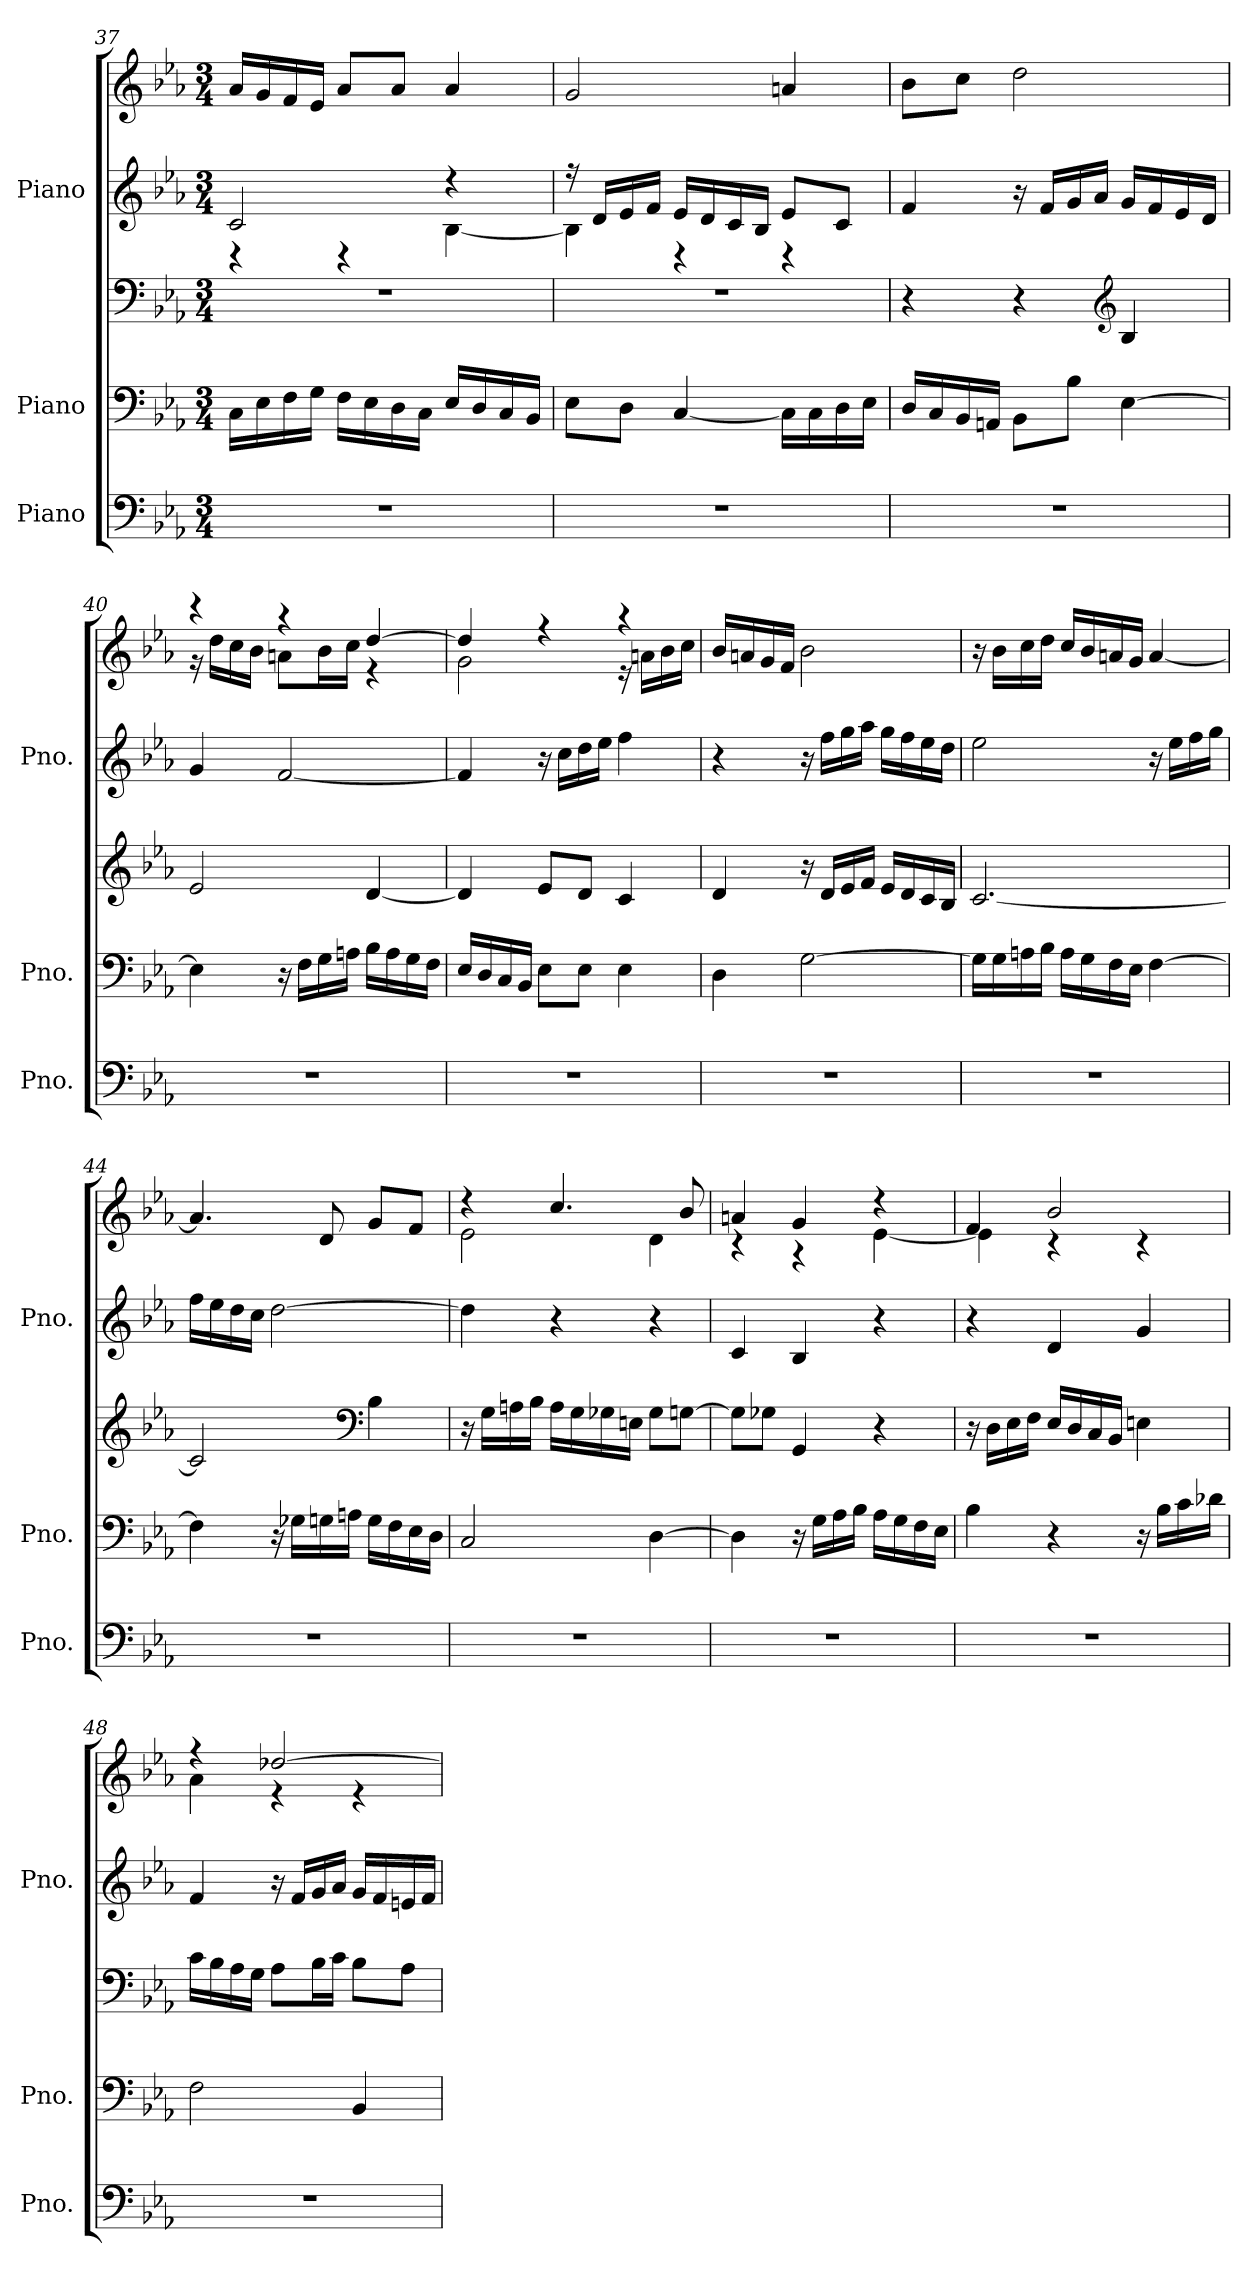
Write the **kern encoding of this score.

**kern	**kern	**kern	**kern	**kern
*part3	*part2	*part2	*part1	*part1
*staff5	*staff4	*staff3	*staff2	*staff1
*I"Piano	*I"Piano	*	*I"Piano	*
*I'Pno.	*I'Pno.	*	*I'Pno.	*
*clefF4	*clefF4	*clefF4	*clefG2	*clefG2
*k[b-e-a-]	*k[b-e-a-]	*k[b-e-a-]	*k[b-e-a-]	*k[b-e-a-]
*M3/4	*M3/4	*M3/4	*M3/4	*M3/4
=37	=37	=37	=37	=37
*	*	*	*^	*
2.r	16C\LL	2.r	2c/	4r	16a-/LL
.	16E-\	.	.	.	16g/
.	16F\	.	.	.	16f/
.	16G\JJ	.	.	.	16e-/JJ
.	16F\LL	.	.	4r	8a-/L
.	16E-\	.	.	.	.
.	16D\	.	.	.	8a-/J
.	16C\JJ	.	.	.	.
.	16E-/LL	.	4r	[4B-\	4a-/
.	16D/	.	.	.	.
.	16C/	.	.	.	.
.	16BB-/JJ	.	.	.	.
=38	=38	=38	=38	=38	=38
2.r	8E-\L	2.r	16r	4B-\]	2g/
.	.	.	16d/LL	.	.
.	8D\J	.	16e-/	.	.
.	.	.	16f/JJ	.	.
.	[4C/	.	16e-/LL	4r	.
.	.	.	16d/	.	.
.	.	.	16c/	.	.
.	.	.	16B-/JJ	.	.
.	16C\LL]	.	8e-/L	4r	4an/
.	16C\	.	.	.	.
.	16D\	.	8c/J	.	.
.	16E-\JJ	.	.	.	.
*	*	*	*v	*v	*
!!LO:LB:g=z
=39	=39	=39	=39	=39
2.r	16D/LL	4r	4f/	8b-\L
.	16C/	.	.	.
.	16BB-/	.	.	8cc\J
.	16AAn/JJ	.	.	.
.	8BB-\L	4r	16r	2dd\
.	.	.	16f/LL	.
.	8B-\J	.	16g/	.
.	.	.	16a-/JJ	.
*	*	*clefG2	*	*
.	[4E-\	4B-/	16g/LL	.
.	.	.	16f/	.
.	.	.	16e-/	.
.	.	.	16d/JJ	.
=40	=40	=40	=40	=40
*	*	*	*	*^
2.r	4E-\]	2e-/	4g/	4r	16r
.	.	.	.	.	16dd\LL
.	.	.	.	.	16cc\
.	.	.	.	.	16b-\JJ
.	16r	.	[2f/	4r	8an\L
.	16F\LL	.	.	.	.
.	16G\	.	.	.	16b-\L
.	16An\JJ	.	.	.	16cc\JJ
.	16B-\LL	[4d/	.	[4dd/	4r
.	16A\	.	.	.	.
.	16G\	.	.	.	.
.	16F\JJ	.	.	.	.
=41	=41	=41	=41	=41	=41
2.r	16E-/LL	4d/]	4f/]	4dd/]	2g\
.	16D/	.	.	.	.
.	16C/	.	.	.	.
.	16BB-/JJ	.	.	.	.
.	8E-\L	8e-/L	16r	4r	.
.	.	.	16cc\LL	.	.
.	8E-\J	8d/J	16dd\	.	.
.	.	.	16ee-\JJ	.	.
.	4E-\	4c/	4ff\	4r	16r
.	.	.	.	.	16an\LL
.	.	.	.	.	16b-\
.	.	.	.	.	16cc\JJ
*	*	*	*	*v	*v
!!LO:PB:g=z
=42	=42	=42	=42	=42
2.r	4D\	4d/	4r	16b-/LL
.	.	.	.	16an/
.	.	.	.	16g/
.	.	.	.	16f/JJ
.	[2G\	16r	16r	2b-\
.	.	16d/LL	16ff\LL	.
.	.	16e-/	16gg\	.
.	.	16f/JJ	16aa-\JJ	.
.	.	16e-/LL	16gg\LL	.
.	.	16d/	16ff\	.
.	.	16c/	16ee-\	.
.	.	16B-/JJ	16dd\JJ	.
=43	=43	=43	=43	=43
2.r	16G\LL]	[2.c/	2ee-\	16r
.	16G\	.	.	16b-\LL
.	16An\	.	.	16cc\
.	16B-\JJ	.	.	16dd\JJ
.	16A\LL	.	.	16cc/LL
.	16G\	.	.	16b-/
.	16F\	.	.	16an/
.	16E-\JJ	.	.	16g/JJ
.	[4F\	.	16r	[4a/
.	.	.	16ee-\LL	.
.	.	.	16ff\	.
.	.	.	16gg\JJ	.
=44	=44	=44	=44	=44
2.r	4F\]	2c/]	16ff\LL	4.a/]
.	.	.	16ee-\	.
.	.	.	16dd\	.
.	.	.	16cc\JJ	.
.	16r	.	[2dd\	.
.	16G-X\LL	.	.	.
.	16Gn\	.	.	8d/
.	16An\JJ	.	.	.
*	*	*clefF4	*	*
.	16G\LL	4B-\	.	8g/L
.	16F\	.	.	.
.	16E-\	.	.	8f/J
.	16D\JJ	.	.	.
!!LO:LB:g=z
=45	=45	=45	=45	=45
*	*	*	*	*^
2.r	2C/	16r	4dd\]	4r	2e-\
.	.	16G\LL	.	.	.
.	.	16An\	.	.	.
.	.	16B-\JJ	.	.	.
.	.	16A\LL	4r	4.cc/	.
.	.	16G\	.	.	.
.	.	16G-X\	.	.	.
.	.	16En\JJ	.	.	.
.	[4D\	8G-\L	4r	.	4d\
.	.	[8Gn\J	.	8b-/	.
=46	=46	=46	=46	=46	=46
2.r	4D\]	8G\L]	4c/	4an/	4r
.	.	8G-X\J	.	.	.
.	16r	4GG/	4B-/	4g/	4r
.	16G\LL	.	.	.	.
.	16A-\	.	.	.	.
.	16B-\JJ	.	.	.	.
.	16A-\LL	4r	4r	4r	[4e-\
.	16G\	.	.	.	.
.	16F\	.	.	.	.
.	16E-\JJ	.	.	.	.
=47	=47	=47	=47	=47	=47
2.r	4B-\	16r	4r	4f/	4e-\]
.	.	16D\LL	.	.	.
.	.	16E-\	.	.	.
.	.	16F\JJ	.	.	.
.	4r	16E-/LL	4d/	2b-/	4r
.	.	16D/	.	.	.
.	.	16C/	.	.	.
.	.	16BB-/JJ	.	.	.
.	16r	4En\	4g/	.	4r
.	16B-\LL	.	.	.	.
.	16c\	.	.	.	.
.	16d-X\JJ	.	.	.	.
!!LO:PB:g=z	!!
=48	=48	=48	=48	=48	=48
2.r	2F\	16c\LL	4f/	4r	4a-\
.	.	16B-\	.	.	.
.	.	16A-\	.	.	.
.	.	16G\JJ	.	.	.
.	.	8A-\L	16r	[2dd-X/	4r
.	.	.	16f/LL	.	.
.	.	16B-\L	16g/	.	.
.	.	16c\JJ	16a-/JJ	.	.
.	4BB-/	8B-\L	16g/LL	.	4r
.	.	.	16f/	.	.
.	.	8A-\J	16en/	.	.
.	.	.	16f/JJ	.	.
*	*	*	*	*v	*v
=	=	=	=	=
*-	*-	*-	*-	*-
